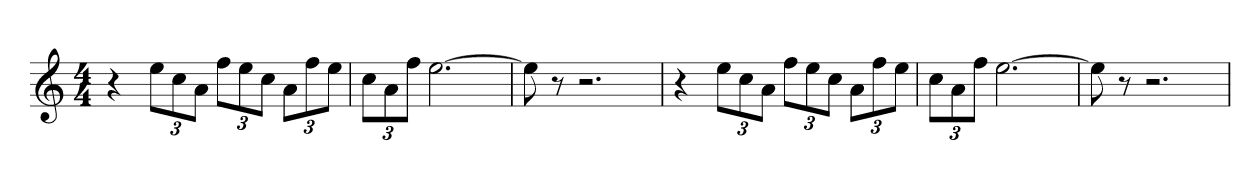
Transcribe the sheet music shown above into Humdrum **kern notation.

**kern
*part1
*staff1
*clefG2
*k[]
*C:
*M4/4
=1
4r
12eeL
12cc
12aJ
12ffL
12ee
12ccJ
12aL
12ff
12eeJ
=2
12ccL
12a
12ffJ
[2.ee
=3
8ee]
8r
2.r
=4
4r
12eeL
12cc
12aJ
12ffL
12ee
12ccJ
12aL
12ff
12eeJ
=5
12ccL
12a
12ffJ
[2.ee
=6
8ee]
8r
2.r
=
*-
